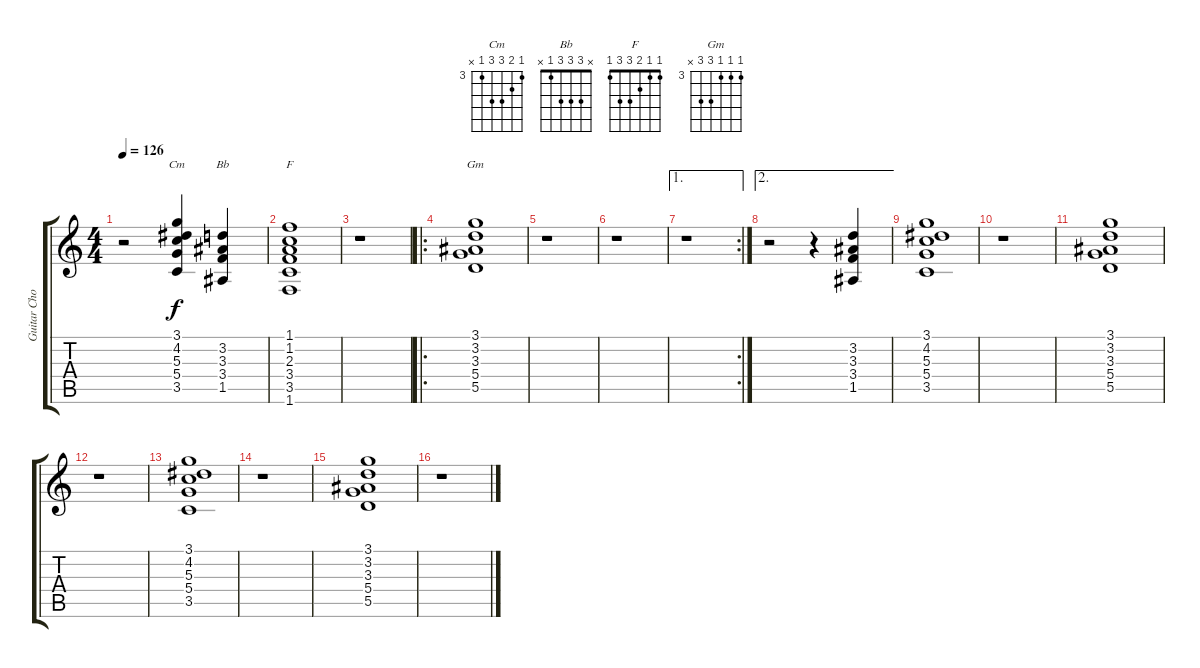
\track ("Guitar Chords" "Guitar Cho") {instrument electricguitarjazz}
\staff {score tabs}
\tuning (E4 B3 G3 D3 A2 E2) {hide}
\chord ("Cm" 3 4 5 5 3 x) {firstfret 3}
\chord ("Bb" x 3 3 3 1 x)
\chord ("F" 1 1 2 3 3 1)
\chord ("Gm" 3 3 3 5 5 x) {firstfret 3}
\ts (4 4)
\tempo 126
\clef g2
\ks c
r.2{dy f} (3.1 4.2 5.3 5.4 3.5).4{ch "Cm"} (3.2 3.3 3.4 1.5).4{ch "Bb"} |
(1.1 1.2 2.3 3.4 3.5 1.6).1{ch "F"} |
\section ("" "")
r.1 |
\ro
(3.1 3.2 3.3 5.4 5.5).1{ch "Gm"} |
r.1 |
r.1 |
\ae 1
\rc 2
\section ("" "")
r.1 |
\ae 2
r.2 r.4 (3.2 3.3 3.4 1.5).4 |
(3.1 4.2 5.3 5.4 3.5).1 |
r.1 |
(3.1 3.2 3.3 5.4 5.5).1 |
r.1 |
(3.1 4.2 5.3 5.4 3.5).1 |
r.1 |
(3.1 3.2 3.3 5.4 5.5).1 |
r.1
